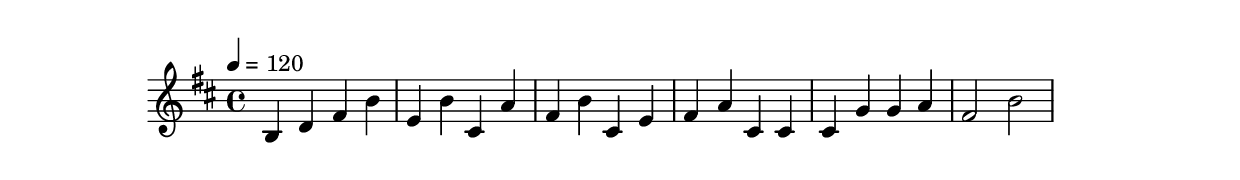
\score {
	\header
	{
		title = "survey3Minor"
		subtitle = "2019-04-15"
		composer = "Daniel Ackermans"
	}

	\new Staff {
		\key b \minor
		\clef "treble"
		\time 4/4
		\tempo 4 = 120
		b4 d' fis' b' e' b' cis' a' fis' b' cis' e' fis' a' cis' cis' cis' g' g' a' fis'2 b'
	}
	\layout { }
	\midi { }
}
